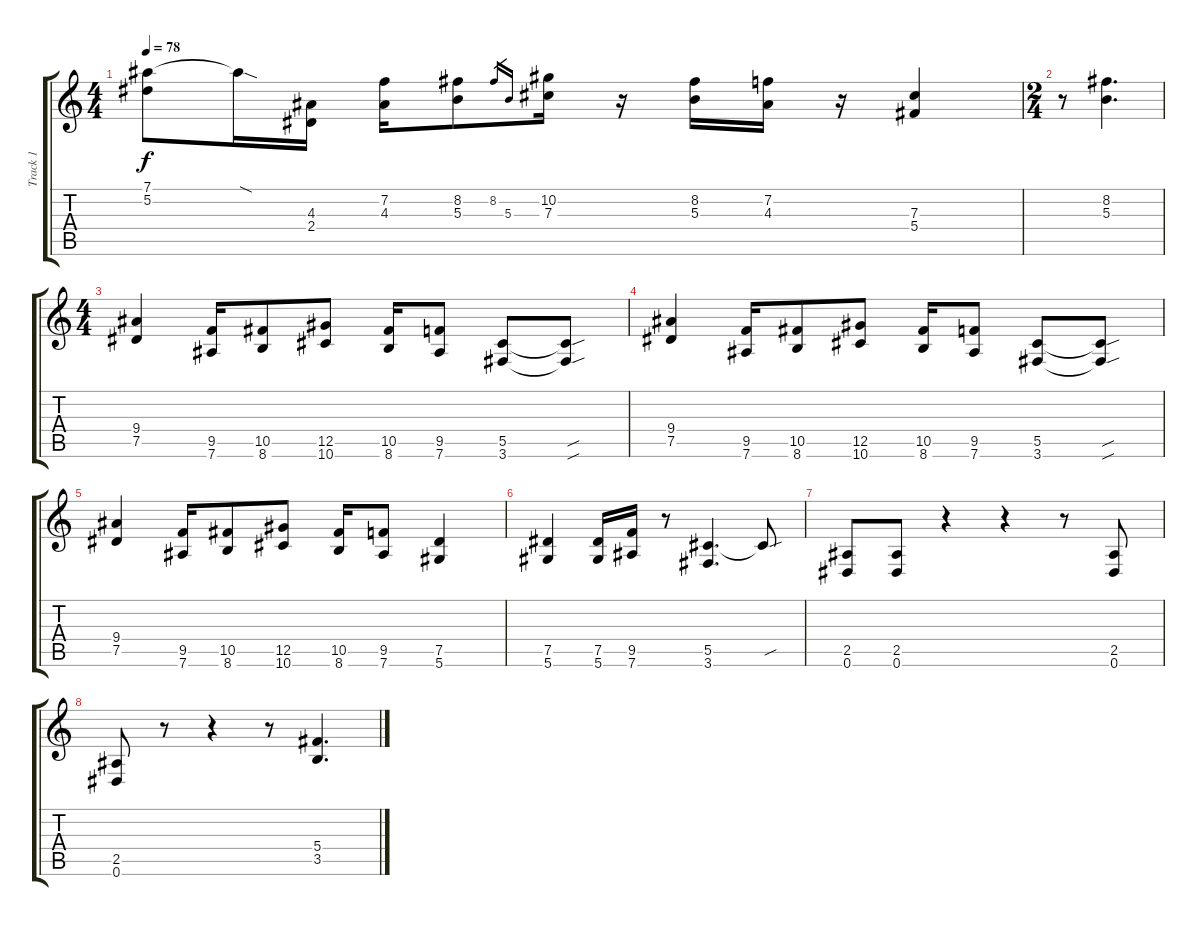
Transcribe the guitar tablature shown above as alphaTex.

\track ("Track 1" "Track 1") {instrument overdrivenguitar}
\staff {score tabs}
\tuning (Eb4 Bb3 Gb3 Db3 Ab2 Eb2) {hide}
\ts (4 4)
\tempo 78
\clef g2
\ks c
(7.1 5.2).8{dy f} 7.1{sod t}.16 (4.3 2.4).16 (7.2 4.3).16 (8.2 5.3).8 8.2.16{gr} 5.3.16{gr} (10.2 7.3).16 r.16 (8.2 5.3).16 (7.2 4.3).16 r.16 (7.3 5.4).4 |
\ts (2 4)
r.8 (8.2 5.3).4{d} |
\ts (4 4)
(9.4 7.5).4 (9.5 7.6).16 (10.5 8.6).8 (12.5 10.6).8 (10.5 8.6).16 (9.5 7.6).8 (5.5 3.6).8 (5.5{sou t} 3.6{sou t}).8 |
(9.4 7.5).4 (9.5 7.6).16 (10.5 8.6).8 (12.5 10.6).8 (10.5 8.6).16 (9.5 7.6).8 (5.5 3.6).8 (5.5{sou t} 3.6{sou t}).8 |
(9.4 7.5).4 (9.5 7.6).16 (10.5 8.6).8 (12.5 10.6).8 (10.5 8.6).16 (9.5 7.6).8 (7.5 5.6).4 |
(7.5 5.6).4 (7.5 5.6).16 (9.5 7.6).16 r.8 (5.5 3.6).4{d} 5.5{sou t}.8 |
(2.5 0.6).8 (2.5 0.6).8 r.4 r.4 r.8 (2.5 0.6).8 |
(2.5 0.6).8 r.8 r.4 r.8 (5.4 3.5).4{d}
